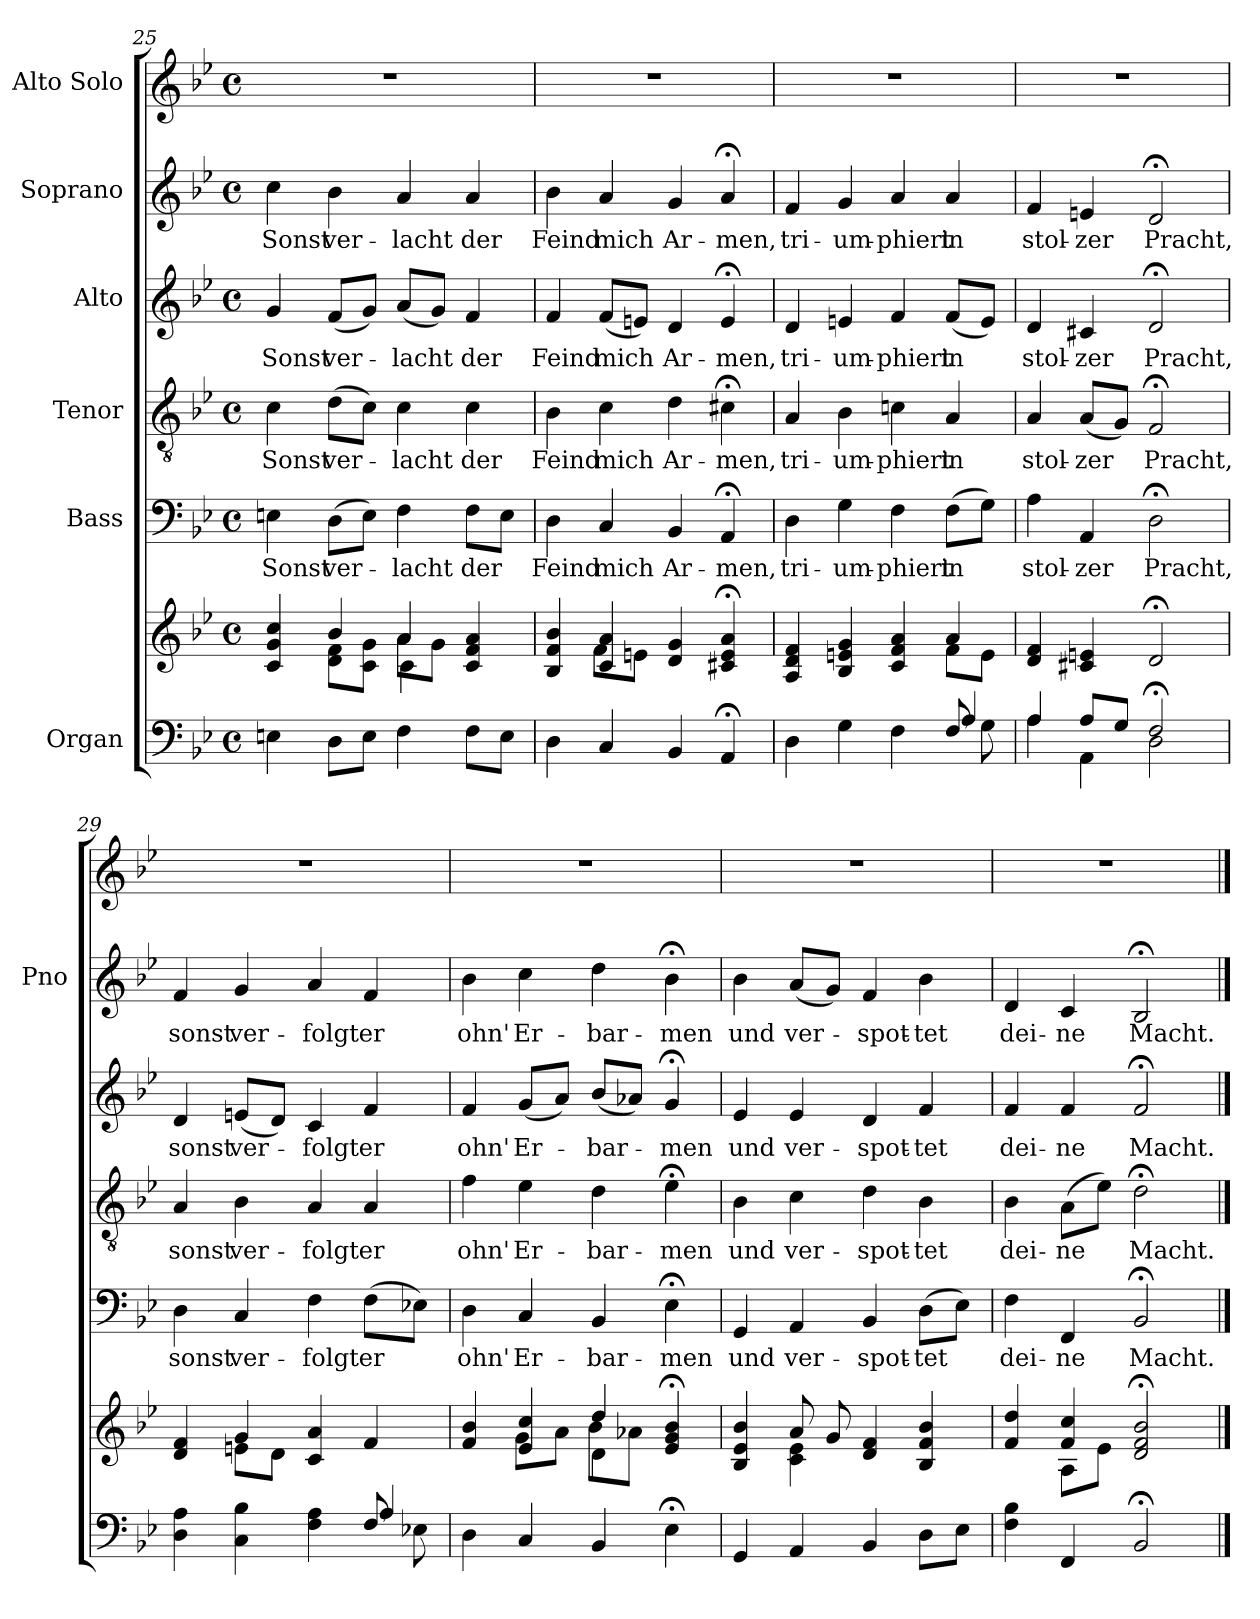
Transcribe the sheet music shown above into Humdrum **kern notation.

**kern	**kern	**kern	**text	**kern	**text	**kern	**text	**kern	**text	**kern
*part6	*part6	*part5	*part5	*part4	*part4	*part3	*part3	*part2	*part2	*part1
*staff7	*staff6	*staff5	*staff5	*staff4	*staff4	*staff3	*staff3	*staff2	*staff2	*staff1
*I"Organ	*	*I"Bass	*	*I"Tenor	*	*I"Alto	*	*I"Soprano	*	*I"Alto Solo
*	*	*	*	*	*	*	*	*I'Pno	*	*
!!LO:PB:g=z
*clefF4	*clefG2	*clefF4	*	*clefGv2	*	*clefG2	*	*clefG2	*	*clefG2
*k[b-e-]	*k[b-e-]	*k[b-e-]	*	*k[b-e-]	*	*k[b-e-]	*	*k[b-e-]	*	*k[b-e-]
*B-:	*B-:	*B-:	*	*B-:	*	*B-:	*	*B-:	*	*B-:
*M4/4	*M4/4	*M4/4	*	*M4/4	*	*M4/4	*	*M4/4	*	*M4/4
*met(c)	*met(c)	*met(c)	*	*met(c)	*	*met(c)	*	*met(c)	*	*met(c)
=25	=25	=25	=25	=25	=25	=25	=25	=25	=25	=25
*	*^	*	*	*	*	*	*	*	*	*
*	*	*^	*	*	*	*	*	*	*	*	*
!	!	!	!	!	!LO:LY:b	!	!LO:LY:b	!	!LO:LY:b	!	!LO:LY:b	!
4En\	4c/ 4g/ 4cc/	4ryy	2ryy	4En\	Sonst	4c\	Sonst	4g/	Sonst	4cc\	Sonst	1r
!	!	!	!	!	!LO:LY:b	!	!LO:LY:b	!	!LO:LY:b	!	!LO:LY:b	!
8D\L	4b-/	8d\ 8f\L	.	(>8D\L	ver-	(>8d\L	ver-	(<8f/L	ver-	4b-\	ver-	.
8E\J	.	8c\ 8g\J	.	8E\J)	.	8c\J)	.	8g/J)	.	.	.	.
!	!	!	!	!	!LO:LY:b	!	!LO:LY:b	!	!LO:LY:b	!	!LO:LY:b	!
4F\	4a/	8a\L	4c\	4F\	-lacht	4c\	-lacht	(<8a/L	-lacht	4a/	-lacht	.
.	.	8g\J	.	.	.	.	.	8g/J)	.	.	.	.
!	!	!	!	!	!LO:LY:b	!	!LO:LY:b	!	!LO:LY:b	!	!LO:LY:b	!
8F\L	4c/ 4f/ 4a/	4ryy	4ryy	8F\L	der	4c\	der	4f/	der	4a/	der	.
8E\J	.	.	.	8E\J	.	.	.	.	.	.	.	.
*	*	*v	*v	*	*	*	*	*	*	*	*	*
=26	=26	=26	=26	=26	=26	=26	=26	=26	=26	=26	=26
!	!	!	!	!LO:LY:b	!	!LO:LY:b	!	!LO:LY:b	!	!LO:LY:b	!
4D\	4B-/ 4f/ 4b-/	4ryy	4D\	Feind	4B-\	Feind	4f/	Feind	4b-\	Feind	1r
!	!	!	!	!LO:LY:b	!	!LO:LY:b	!	!LO:LY:b	!	!LO:LY:b	!
4C/	4c/ 4a/	8f\L	4C/	mich	4c\	mich	(<8f/L	mich	4a/	mich	.
.	.	8en\J	.	.	.	.	8en/J)	.	.	.	.
!	!	!	!	!LO:LY:b	!	!LO:LY:b	!	!LO:LY:b	!	!LO:LY:b	!
4BB-/	4d/ 4g/	2ryy	4BB-/	Ar-	4d\	Ar-	4d/	Ar-	4g/	Ar-	.
!	!	!	!	!LO:LY:b	!	!LO:LY:b	!	!LO:LY:b	!	!LO:LY:b	!
4AA;</	4c#X/;< 4e/;< 4a/;<	.	4AA;</	-men,	4c#X;<\	-men,	4e;</	-men,	4a;</	-men,	.
=27	=27	=27	=27	=27	=27	=27	=27	=27	=27	=27	=27
*^	*	*	*	*	*	*	*	*	*	*	*
!	!	!	!	!	!LO:LY:b	!	!LO:LY:b	!	!LO:LY:b	!	!LO:LY:b	!
4D\	2.ryy	4A/ 4d/ 4f/	2.ryy	4D\	tri-	4A/	tri-	4d/	tri-	4f/	tri-	1r
!	!	!	!	!	!LO:LY:b	!	!LO:LY:b	!	!LO:LY:b	!	!LO:LY:b	!
4G\	.	4B-/ 4en/ 4g/	.	4G\	-um-	4B-\	-um-	4en/	-um-	4g/	-um-	.
!	!	!	!	!	!LO:LY:b	!	!LO:LY:b	!	!LO:LY:b	!	!LO:LY:b	!
4F\	.	4c/ 4f/ 4a/	.	4F\	-phiert	4cn\	-phiert	4f/	-phiert	4a/	-phiert	.
!	!	!	!	!	!LO:LY:b	!	!LO:LY:b	!	!LO:LY:b	!	!LO:LY:b	!
8F/	4A/	4a/	8f\L	(>8F\L	in	4A/	in	(<8f/L	in	4a/	in	.
8G\	.	.	8e\J	8G\J)	.	.	.	8e/J)	.	.	.	.
=28	=28	=28	=28	=28	=28	=28	=28	=28	=28	=28	=28	=28
!	!	!	!	!	!LO:LY:b	!	!LO:LY:b	!	!LO:LY:b	!	!LO:LY:b	!
*	*	*v	*v	*	*	*	*	*	*	*	*	*
4A\	4A/	4d/ 4f/	4A\	stol-	4A/	stol-	4d/	stol-	4f/	stol-	1r
!	!	!	!	!LO:LY:b	!	!LO:LY:b	!	!LO:LY:b	!	!LO:LY:b	!
4AA\	8A/L	4c#X/ 4en/	4AA/	-zer	(<8A/L	-zer	4c#X/	-zer	4en/	-zer	.
.	8G/J	.	.	.	8G/J)	.	.	.	.	.	.
!	!	!	!	!LO:LY:b	!	!LO:LY:b	!	!LO:LY:b	!	!LO:LY:b	!
2D;<\	2F/	2d;</	2D;<\	Pracht,	2F;</	Pracht,	2d;</	Pracht,	2d;</	Pracht,	.
!!LO:PB:g=z
=29	=29	=29	=29	=29	=29	=29	=29	=29	=29	=29	=29
*	*	*^	*	*	*	*	*	*	*	*	*
!	!	!	!	!	!LO:LY:b	!	!LO:LY:b	!	!LO:LY:b	!	!LO:LY:b	!
4D\ 4A\	2.ryy	4d/ 4f/	4ryy	4D\	sonst	4A/	sonst	4d/	sonst	4f/	sonst	1r
!	!	!	!	!	!LO:LY:b	!	!LO:LY:b	!	!LO:LY:b	!	!LO:LY:b	!
4C\ 4B-\	.	4g/	8en\L	4C/	ver-	4B-\	ver-	(<8en/L	ver-	4g/	ver-	.
.	.	.	8d\J	.	.	.	.	8d/J)	.	.	.	.
!	!	!	!	!	!LO:LY:b	!	!LO:LY:b	!	!LO:LY:b	!	!LO:LY:b	!
4F\ 4A\	.	4c/ 4a/	2ryy	4F\	-folgt	4A/	-folgt	4c/	-folgt	4a/	-folgt	.
!	!	!	!	!	!LO:LY:b	!	!LO:LY:b	!	!LO:LY:b	!	!LO:LY:b	!
8F/	4A/	4f/	.	(>8F\L	er	4A/	er	4f/	er	4f/	er	.
8E-X\	.	.	.	8E-X\J)	.	.	.	.	.	.	.	.
*v	*v	*	*	*	*	*	*	*	*	*	*	*
=30	=30	=30	=30	=30	=30	=30	=30	=30	=30	=30	=30
*	*	*^	*	*	*	*	*	*	*	*	*
!	!	!	!	!	!LO:LY:b	!	!LO:LY:b	!	!LO:LY:b	!	!LO:LY:b	!
4D\	4f/ 4b-/	2ryy	4ryy	4D\	ohn'	4f\	ohn'	4f/	ohn'	4b-\	ohn'	1r
!	!	!	!	!	!LO:LY:b	!	!LO:LY:b	!	!LO:LY:b	!	!LO:LY:b	!
4C/	4e-/ 4cc/	.	8g\L	4C/	Er-	4e-\	Er-	(<8g/L	Er-	4cc\	Er-	.
.	.	.	8a\J	.	.	.	.	8a/J)	.	.	.	.
!	!	!	!	!	!LO:LY:b	!	!LO:LY:b	!	!LO:LY:b	!	!LO:LY:b	!
4BB-/	4dd/	4d\	8b-\L	4BB-/	-bar-	4d\	-bar-	(<8b-/L	-bar-	4dd\	-bar-	.
.	.	.	8a-X\J	.	.	.	.	8a-X/J)	.	.	.	.
!	!	!	!	!	!LO:LY:b	!	!LO:LY:b	!	!LO:LY:b	!	!LO:LY:b	!
4E-;<\	4e-/;< 4g/;< 4b-/;<	4ryy	4ryy	4E-;<\	-men	4e-;<\	-men	4g;</	-men	4b-;<\	-men	.
=31	=31	=31	=31	=31	=31	=31	=31	=31	=31	=31	=31	=31
!	!	!	!	!	!LO:LY:b	!	!LO:LY:b	!	!LO:LY:b	!	!LO:LY:b	!
*	*	*v	*v	*	*	*	*	*	*	*	*	*
4GG/	4B-/ 4e-/ 4b-/	4ryy	4GG/	und	4B-\	und	4e-/	und	4b-\	und	1r
!	!	!	!	!LO:LY:b	!	!LO:LY:b	!	!LO:LY:b	!	!LO:LY:b	!
4AA/	8a/	4c\ 4e-\	4AA/	ver-	4c\	ver-	4e-/	ver-	(<8a/L	ver-	.
.	8g/	.	.	.	.	.	.	.	8g/J)	.	.
!	!	!	!	!LO:LY:b	!	!LO:LY:b	!	!LO:LY:b	!	!LO:LY:b	!
4BB-/	4d/ 4f/	2ryy	4BB-/	-spot-	4d\	-spot-	4d/	-spot-	4f/	-spot-	.
!	!	!	!	!LO:LY:b	!	!LO:LY:b	!	!LO:LY:b	!	!LO:LY:b	!
8D\L	4B-/ 4f/ 4b-/	.	(>8D\L	-tet	4B-\	-tet	4f/	-tet	4b-\	-tet	.
8E-\J	.	.	8E-\J)	.	.	.	.	.	.	.	.
=32	=32	=32	=32	=32	=32	=32	=32	=32	=32	=32	=32
!	!	!	!	!LO:LY:b	!	!LO:LY:b	!	!LO:LY:b	!	!LO:LY:b	!
4F\ 4B-\	4f/ 4dd/	4ryy	4F\	dei-	4B-\	dei-	4f/	dei-	4d/	dei-	1r
!	!	!	!	!LO:LY:b	!	!LO:LY:b	!	!LO:LY:b	!	!LO:LY:b	!
4FF/	4f/ 4cc/	8A\L	4FF/	-ne	(>8A\L	-ne	4f/	-ne	4c/	-ne	.
.	.	8e-\J	.	.	8e-\J)	.	.	.	.	.	.
!	!	!	!	!LO:LY:b	!	!LO:LY:b	!	!LO:LY:b	!	!LO:LY:b	!
2BB-;</	2d/;< 2f/;< 2b-/;<	2ryy	2BB-;</	Macht.	2d;<\	Macht.	2f;</	Macht.	2B-;</	Macht.	.
*	*v	*v	*	*	*	*	*	*	*	*	*
==	==	==	==	==	==	==	==	==	==	==
*-	*-	*-	*-	*-	*-	*-	*-	*-	*-	*-
